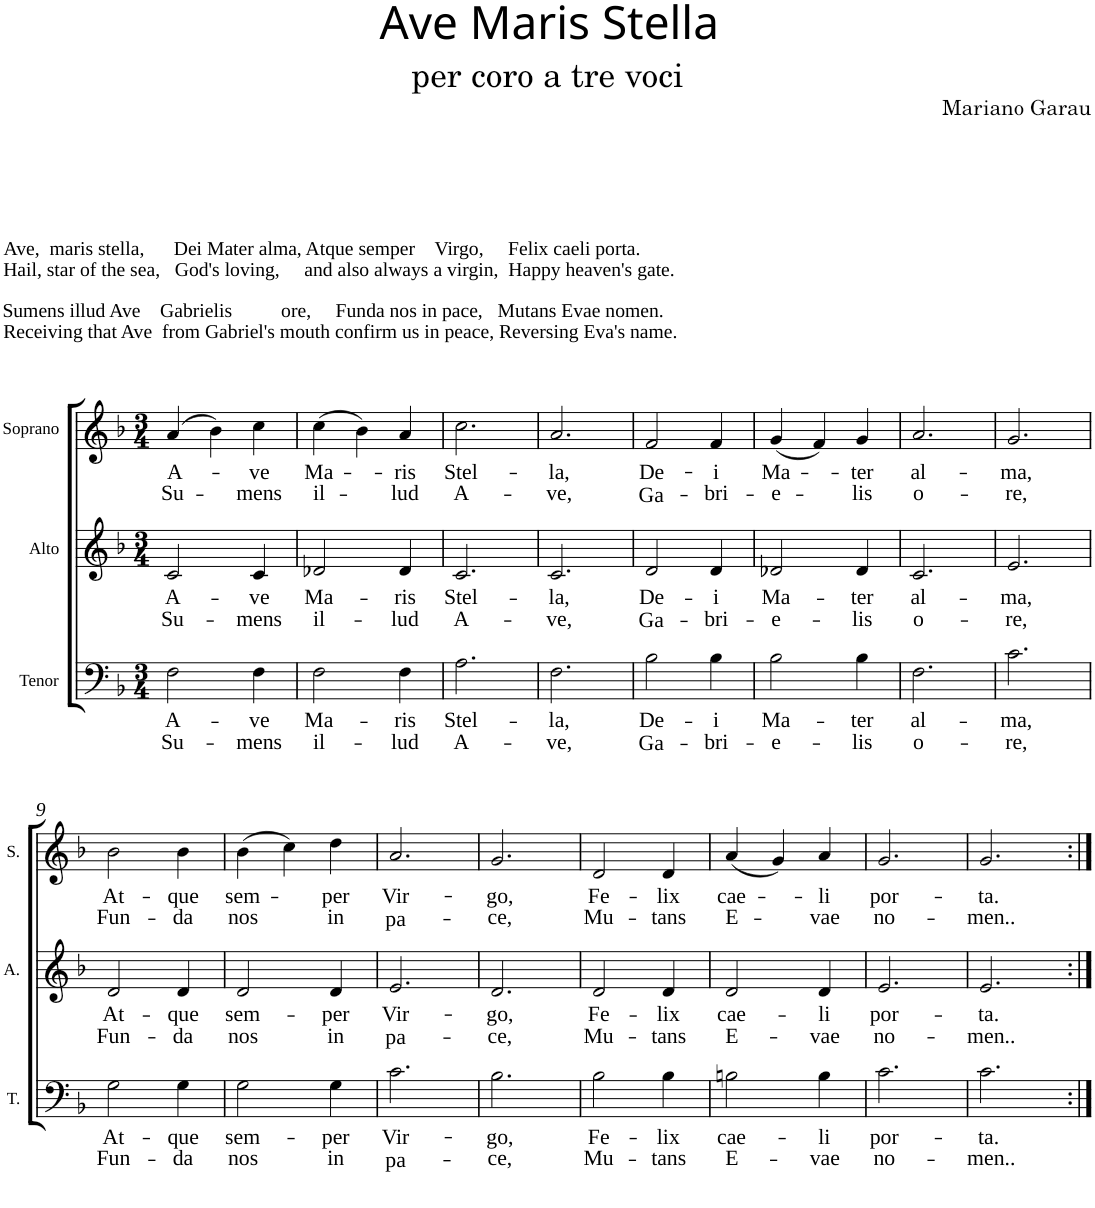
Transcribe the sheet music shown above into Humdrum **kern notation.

**kern	**text	**text	**kern	**text	**text	**kern	**text	**text
*part3	*part3	*part3	*part2	*part2	*part2	*part1	*part1	*part1
*staff3	*staff3	*staff3	*staff2	*staff2	*staff2	*staff1	*staff1	*staff1
*I"Tenor	*	*	*I"Alto	*	*	*I"Soprano	*	*
*I'T.	*	*	*I'A.	*	*	*I'S.	*	*
*clefF4	*	*	*clefG2	*	*	*clefG2	*	*
*k[b-]	*	*	*k[b-]	*	*	*k[b-]	*	*
*F:	*	*	*F:	*	*	*F:	*	*
*M3/4	*	*	*M3/4	*	*	*M3/4	*	*
=1	=1	=1	=1	=1	=1	=1	=1	=1
!	!	!	!	!	!	!LO:TX:a:t=Ave,  maris stella,      Dei Mater alma, Atque semper    Virgo,     Felix caeli porta.	!	!
!	!	!	!	!	!	!LO:TX:a:t=Hail, star of the sea,   God's loving,     and also always a virgin,  Happy heaven's gate.	!	!
!	!	!	!	!	!	!LO:TX:a:t=Sumens illud Ave    Gabrielis          ore,     Funda nos in pace,   Mutans Evae nomen.	!	!
!	!	!	!	!	!	!LO:TX:a:t=Receiving that Ave  from Gabriel's mouth confirm us in peace, Reversing Eva's name.	!	!
!	!LO:LY:b	!LO:LY:b	!	!LO:LY:b	!LO:LY:b	!	!LO:LY:b	!LO:LY:b
2F\	A-	-Su-	2c/	A-	-Su-	(>4a/	A-	-Su-
.	.	.	.	.	.	4b-\)	.	.
!	!LO:LY:b	!LO:LY:b	!	!LO:LY:b	!LO:LY:b	!	!LO:LY:b	!LO:LY:b
4F\	-ve	mens	4c/	-ve	mens	4cc\	ve	mens
=2	=2	=2	=2	=2	=2	=2	=2	=2
!	!LO:LY:b	!LO:LY:b	!	!LO:LY:b	!LO:LY:b	!	!LO:LY:b	!LO:LY:b
2F\	Ma-	-il-	2d-X/	Ma-	-il-	(>4cc\	Ma-	-il-
.	.	.	.	.	.	4b-\)	.	.
!	!LO:LY:b	!LO:LY:b	!	!LO:LY:b	!LO:LY:b	!	!LO:LY:b	!LO:LY:b
4F\	-ris	lud	4d-/	-ris	lud	4a/	ris	lud
=3	=3	=3	=3	=3	=3	=3	=3	=3
!	!LO:LY:b	!LO:LY:b	!	!LO:LY:b	!LO:LY:b	!	!LO:LY:b	!LO:LY:b
2.A\	Stel-	-A-	2.c/	Stel-	-A-	2.cc\	Stel-	-A-
=4	=4	=4	=4	=4	=4	=4	=4	=4
!	!LO:LY:b	!LO:LY:b	!	!LO:LY:b	!LO:LY:b	!	!LO:LY:b	!LO:LY:b
2.F\	-la,	ve,	2.c/	-la,	ve,	2.a/	-la,	ve,
=5	=5	=5	=5	=5	=5	=5	=5	=5
!	!LO:LY:b	!LO:LY:b	!	!LO:LY:b	!LO:LY:b	!	!LO:LY:b	!LO:LY:b
2B-\	De-	Ga-	2d/	De-	Ga-	2f/	De-	Ga-
!	!LO:LY:b	!LO:LY:b	!	!LO:LY:b	!LO:LY:b	!	!LO:LY:b	!LO:LY:b
4B-\	-i	bri-	4d/	-i	-bri-	4f/	-i	-bri-
=6	=6	=6	=6	=6	=6	=6	=6	=6
!	!LO:LY:b	!LO:LY:b	!	!LO:LY:b	!LO:LY:b	!	!LO:LY:b	!LO:LY:b
2B-\	-Ma-	-e-	2d-X/	-Ma-	-e-	(<4g/	-Ma-	-e-
.	.	.	.	.	.	4f/)	.	.
!	!LO:LY:b	!LO:LY:b	!	!LO:LY:b	!LO:LY:b	!	!LO:LY:b	!LO:LY:b
4B-\	-ter	lis	4d-/	-ter	lis	4g/	ter	lis
=7	=7	=7	=7	=7	=7	=7	=7	=7
!	!LO:LY:b	!LO:LY:b	!	!LO:LY:b	!LO:LY:b	!	!LO:LY:b	!LO:LY:b
2.F\	al-	-o-	2.c/	al-	-o-	2.a/	al-	-o-
=8	=8	=8	=8	=8	=8	=8	=8	=8
!	!LO:LY:b	!LO:LY:b	!	!LO:LY:b	!LO:LY:b	!	!LO:LY:b	!LO:LY:b
2.c\	-ma,	re,	2.e/	-ma,	re,	2.g/	-ma,	re,
!!LO:LB:g=z
=9	=9	=9	=9	=9	=9	=9	=9	=9
!	!LO:LY:b	!LO:LY:b	!	!LO:LY:b	!LO:LY:b	!	!LO:LY:b	!LO:LY:b
2G\	At-	-Fun-	2d/	At-	-Fun-	2b-\	At-	-Fun-
!	!LO:LY:b	!LO:LY:b	!	!LO:LY:b	!LO:LY:b	!	!LO:LY:b	!LO:LY:b
4G\	-que	da	4d/	-que	da	4b-\	-que	da
=10	=10	=10	=10	=10	=10	=10	=10	=10
!	!LO:LY:b	!LO:LY:b	!	!LO:LY:b	!LO:LY:b	!	!LO:LY:b	!LO:LY:b
2G\	sem-	-nos	2d/	sem-	-nos	(>4b-\	sem-	-nos
.	.	.	.	.	.	4cc\)	.	.
!	!LO:LY:b	!LO:LY:b	!	!LO:LY:b	!LO:LY:b	!	!LO:LY:b	!LO:LY:b
4G\	per	in	4d/	per	in	4dd\	per	in
=11	=11	=11	=11	=11	=11	=11	=11	=11
!	!LO:LY:b	!LO:LY:b	!	!LO:LY:b	!LO:LY:b	!	!LO:LY:b	!LO:LY:b
2.c\	Vir-	pa-	2.e/	Vir-	pa-	2.a/	Vir-	pa-
=12	=12	=12	=12	=12	=12	=12	=12	=12
!	!LO:LY:b	!LO:LY:b	!	!LO:LY:b	!LO:LY:b	!	!LO:LY:b	!LO:LY:b
2.B-\	-go,	ce,	2.d/	-go,	ce,	2.g/	-go,	-ce,
=13	=13	=13	=13	=13	=13	=13	=13	=13
!	!LO:LY:b	!LO:LY:b	!	!LO:LY:b	!LO:LY:b	!	!LO:LY:b	!LO:LY:b
2B-\	Fe-	-Mu-	2d/	Fe-	-Mu-	2d/	Fe-	-Mu-
!	!LO:LY:b	!LO:LY:b	!	!LO:LY:b	!LO:LY:b	!	!LO:LY:b	!LO:LY:b
4B-\	-lix	tans	4d/	-lix	tans	4d/	-lix	tans
=14	=14	=14	=14	=14	=14	=14	=14	=14
!	!LO:LY:b	!LO:LY:b	!	!LO:LY:b	!LO:LY:b	!	!LO:LY:b	!LO:LY:b
2Bn\	cae-	-E-	2d/	cae-	-E-	(<4a/	cae-	-E-
.	.	.	.	.	.	4g/)	.	.
!	!LO:LY:b	!LO:LY:b	!	!LO:LY:b	!LO:LY:b	!	!LO:LY:b	!LO:LY:b
4B\	-li	vae	4d/	-li	vae	4a/	li	vae
=15	=15	=15	=15	=15	=15	=15	=15	=15
!	!LO:LY:b	!LO:LY:b	!	!LO:LY:b	!LO:LY:b	!	!LO:LY:b	!LO:LY:b
2.c\	por-	-no-	2.e/	por-	-no-	2.g/	por-	-no-
=16	=16	=16	=16	=16	=16	=16	=16	=16
!	!LO:LY:b	!LO:LY:b	!	!LO:LY:b	!LO:LY:b	!	!LO:LY:b	!LO:LY:b
2.c\	-ta.	men..	2.e/	-ta.	men..	2.g/	-ta.	men..
=:|!	=:|!	=:|!	=:|!	=:|!	=:|!	=:|!	=:|!	=:|!
*-	*-	*-	*-	*-	*-	*-	*-	*-
